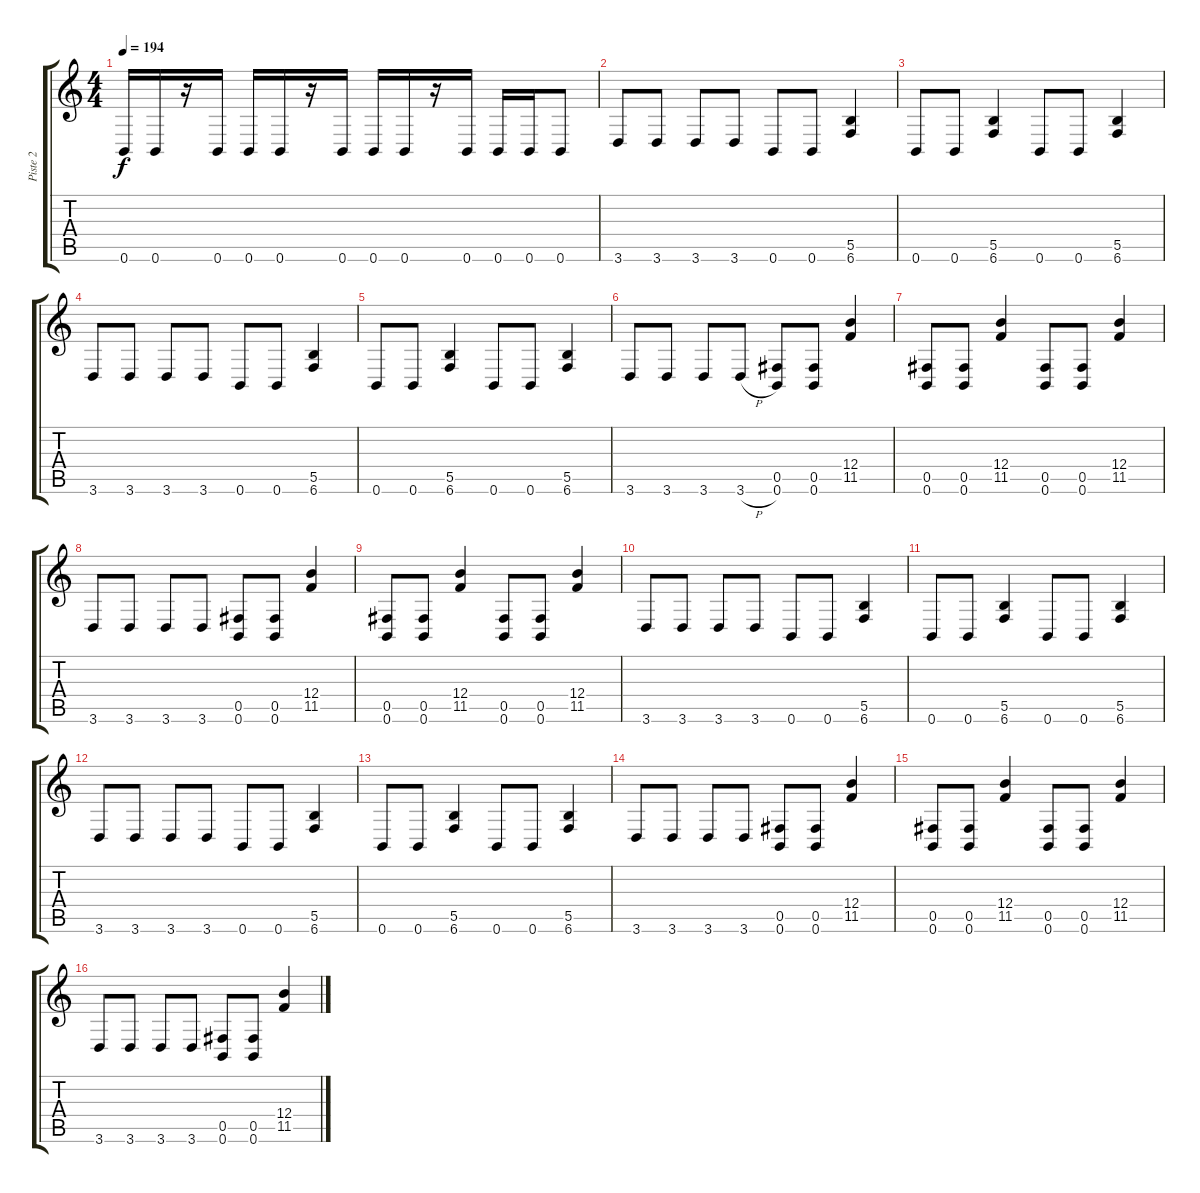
\track ("Piste 2" "Piste 2") {instrument distortionguitar}
\staff {score tabs}
\tuning (Db4 Ab3 E3 B2 Gb2 B1) {hide}
\ts (4 4)
\tempo 194
\clef g2
\ks c
0.6.16{dy f} 0.6.16 r.16 0.6.16 0.6.16 0.6.16 r.16 0.6.16 0.6.16 0.6.16 r.16 0.6.16 0.6.16 0.6.16 0.6.8 |
3.6.8 3.6.8 3.6.8 3.6.8 0.6.8 0.6.8 (5.5 6.6).4 |
0.6.8 0.6.8 (5.5 6.6).4 0.6.8 0.6.8 (5.5 6.6).4 |
3.6.8 3.6.8 3.6.8 3.6.8 0.6.8 0.6.8 (5.5 6.6).4 |
0.6.8 0.6.8 (5.5 6.6).4 0.6.8 0.6.8 (5.5 6.6).4 |
3.6.8 3.6.8 3.6.8 3.6{h}.8 (0.5 0.6).8 (0.5 0.6).8 (12.4 11.5).4 |
(0.5 0.6).8 (0.5 0.6).8 (12.4 11.5).4 (0.5 0.6).8 (0.5 0.6).8 (12.4 11.5).4 |
3.6.8 3.6.8 3.6.8 3.6.8 (0.5 0.6).8 (0.5 0.6).8 (12.4 11.5).4 |
(0.5 0.6).8 (0.5 0.6).8 (12.4 11.5).4 (0.5 0.6).8 (0.5 0.6).8 (12.4 11.5).4 |
3.6.8 3.6.8 3.6.8 3.6.8 0.6.8 0.6.8 (5.5 6.6).4 |
0.6.8 0.6.8 (5.5 6.6).4 0.6.8 0.6.8 (5.5 6.6).4 |
3.6.8 3.6.8 3.6.8 3.6.8 0.6.8 0.6.8 (5.5 6.6).4 |
0.6.8 0.6.8 (5.5 6.6).4 0.6.8 0.6.8 (5.5 6.6).4 |
3.6.8 3.6.8 3.6.8 3.6.8 (0.5 0.6).8 (0.5 0.6).8 (12.4 11.5).4 |
(0.5 0.6).8 (0.5 0.6).8 (12.4 11.5).4 (0.5 0.6).8 (0.5 0.6).8 (12.4 11.5).4 |
3.6.8 3.6.8 3.6.8 3.6.8 (0.5 0.6).8 (0.5 0.6).8 (12.4 11.5).4
